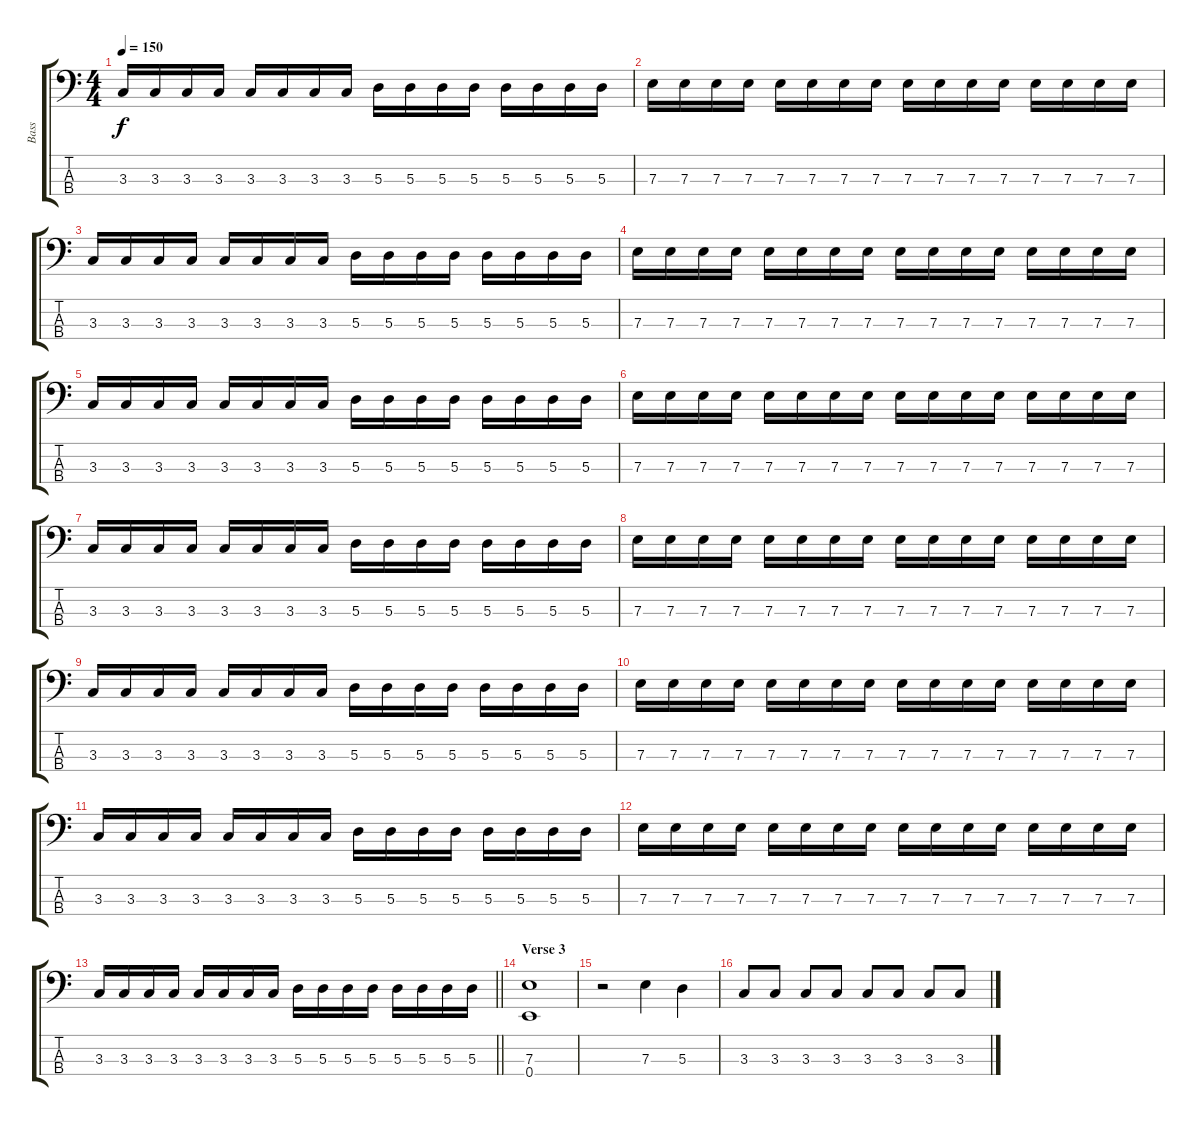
\track ("Bass" "Bass") {instrument electricbasspick}
\staff {score tabs}
\tuning (G2 D2 A1 E1) {hide}
\ts (4 4)
\tempo 150
\clef f4
\ks c
3.3.16{dy f} 3.3.16 3.3.16 3.3.16 3.3.16 3.3.16 3.3.16 3.3.16 5.3.16 5.3.16 5.3.16 5.3.16 5.3.16 5.3.16 5.3.16 5.3.16 |
7.3.16 7.3.16 7.3.16 7.3.16 7.3.16 7.3.16 7.3.16 7.3.16 7.3.16 7.3.16 7.3.16 7.3.16 7.3.16 7.3.16 7.3.16 7.3.16 |
3.3.16 3.3.16 3.3.16 3.3.16 3.3.16 3.3.16 3.3.16 3.3.16 5.3.16 5.3.16 5.3.16 5.3.16 5.3.16 5.3.16 5.3.16 5.3.16 |
7.3.16 7.3.16 7.3.16 7.3.16 7.3.16 7.3.16 7.3.16 7.3.16 7.3.16 7.3.16 7.3.16 7.3.16 7.3.16 7.3.16 7.3.16 7.3.16 |
3.3.16 3.3.16 3.3.16 3.3.16 3.3.16 3.3.16 3.3.16 3.3.16 5.3.16 5.3.16 5.3.16 5.3.16 5.3.16 5.3.16 5.3.16 5.3.16 |
7.3.16 7.3.16 7.3.16 7.3.16 7.3.16 7.3.16 7.3.16 7.3.16 7.3.16 7.3.16 7.3.16 7.3.16 7.3.16 7.3.16 7.3.16 7.3.16 |
3.3.16 3.3.16 3.3.16 3.3.16 3.3.16 3.3.16 3.3.16 3.3.16 5.3.16 5.3.16 5.3.16 5.3.16 5.3.16 5.3.16 5.3.16 5.3.16 |
7.3.16 7.3.16 7.3.16 7.3.16 7.3.16 7.3.16 7.3.16 7.3.16 7.3.16 7.3.16 7.3.16 7.3.16 7.3.16 7.3.16 7.3.16 7.3.16 |
3.3.16 3.3.16 3.3.16 3.3.16 3.3.16 3.3.16 3.3.16 3.3.16 5.3.16 5.3.16 5.3.16 5.3.16 5.3.16 5.3.16 5.3.16 5.3.16 |
7.3.16 7.3.16 7.3.16 7.3.16 7.3.16 7.3.16 7.3.16 7.3.16 7.3.16 7.3.16 7.3.16 7.3.16 7.3.16 7.3.16 7.3.16 7.3.16 |
3.3.16 3.3.16 3.3.16 3.3.16 3.3.16 3.3.16 3.3.16 3.3.16 5.3.16 5.3.16 5.3.16 5.3.16 5.3.16 5.3.16 5.3.16 5.3.16 |
7.3.16 7.3.16 7.3.16 7.3.16 7.3.16 7.3.16 7.3.16 7.3.16 7.3.16 7.3.16 7.3.16 7.3.16 7.3.16 7.3.16 7.3.16 7.3.16 |
\barLineRight lightlight
3.3.16 3.3.16 3.3.16 3.3.16 3.3.16 3.3.16 3.3.16 3.3.16 5.3.16 5.3.16 5.3.16 5.3.16 5.3.16 5.3.16 5.3.16 5.3.16 |
\section ("" "Verse 3")
(7.3 0.4).1 |
r.2 7.3.4 5.3.4 |
3.3.8 3.3.8 3.3.8 3.3.8 3.3.8 3.3.8 3.3.8 3.3.8
